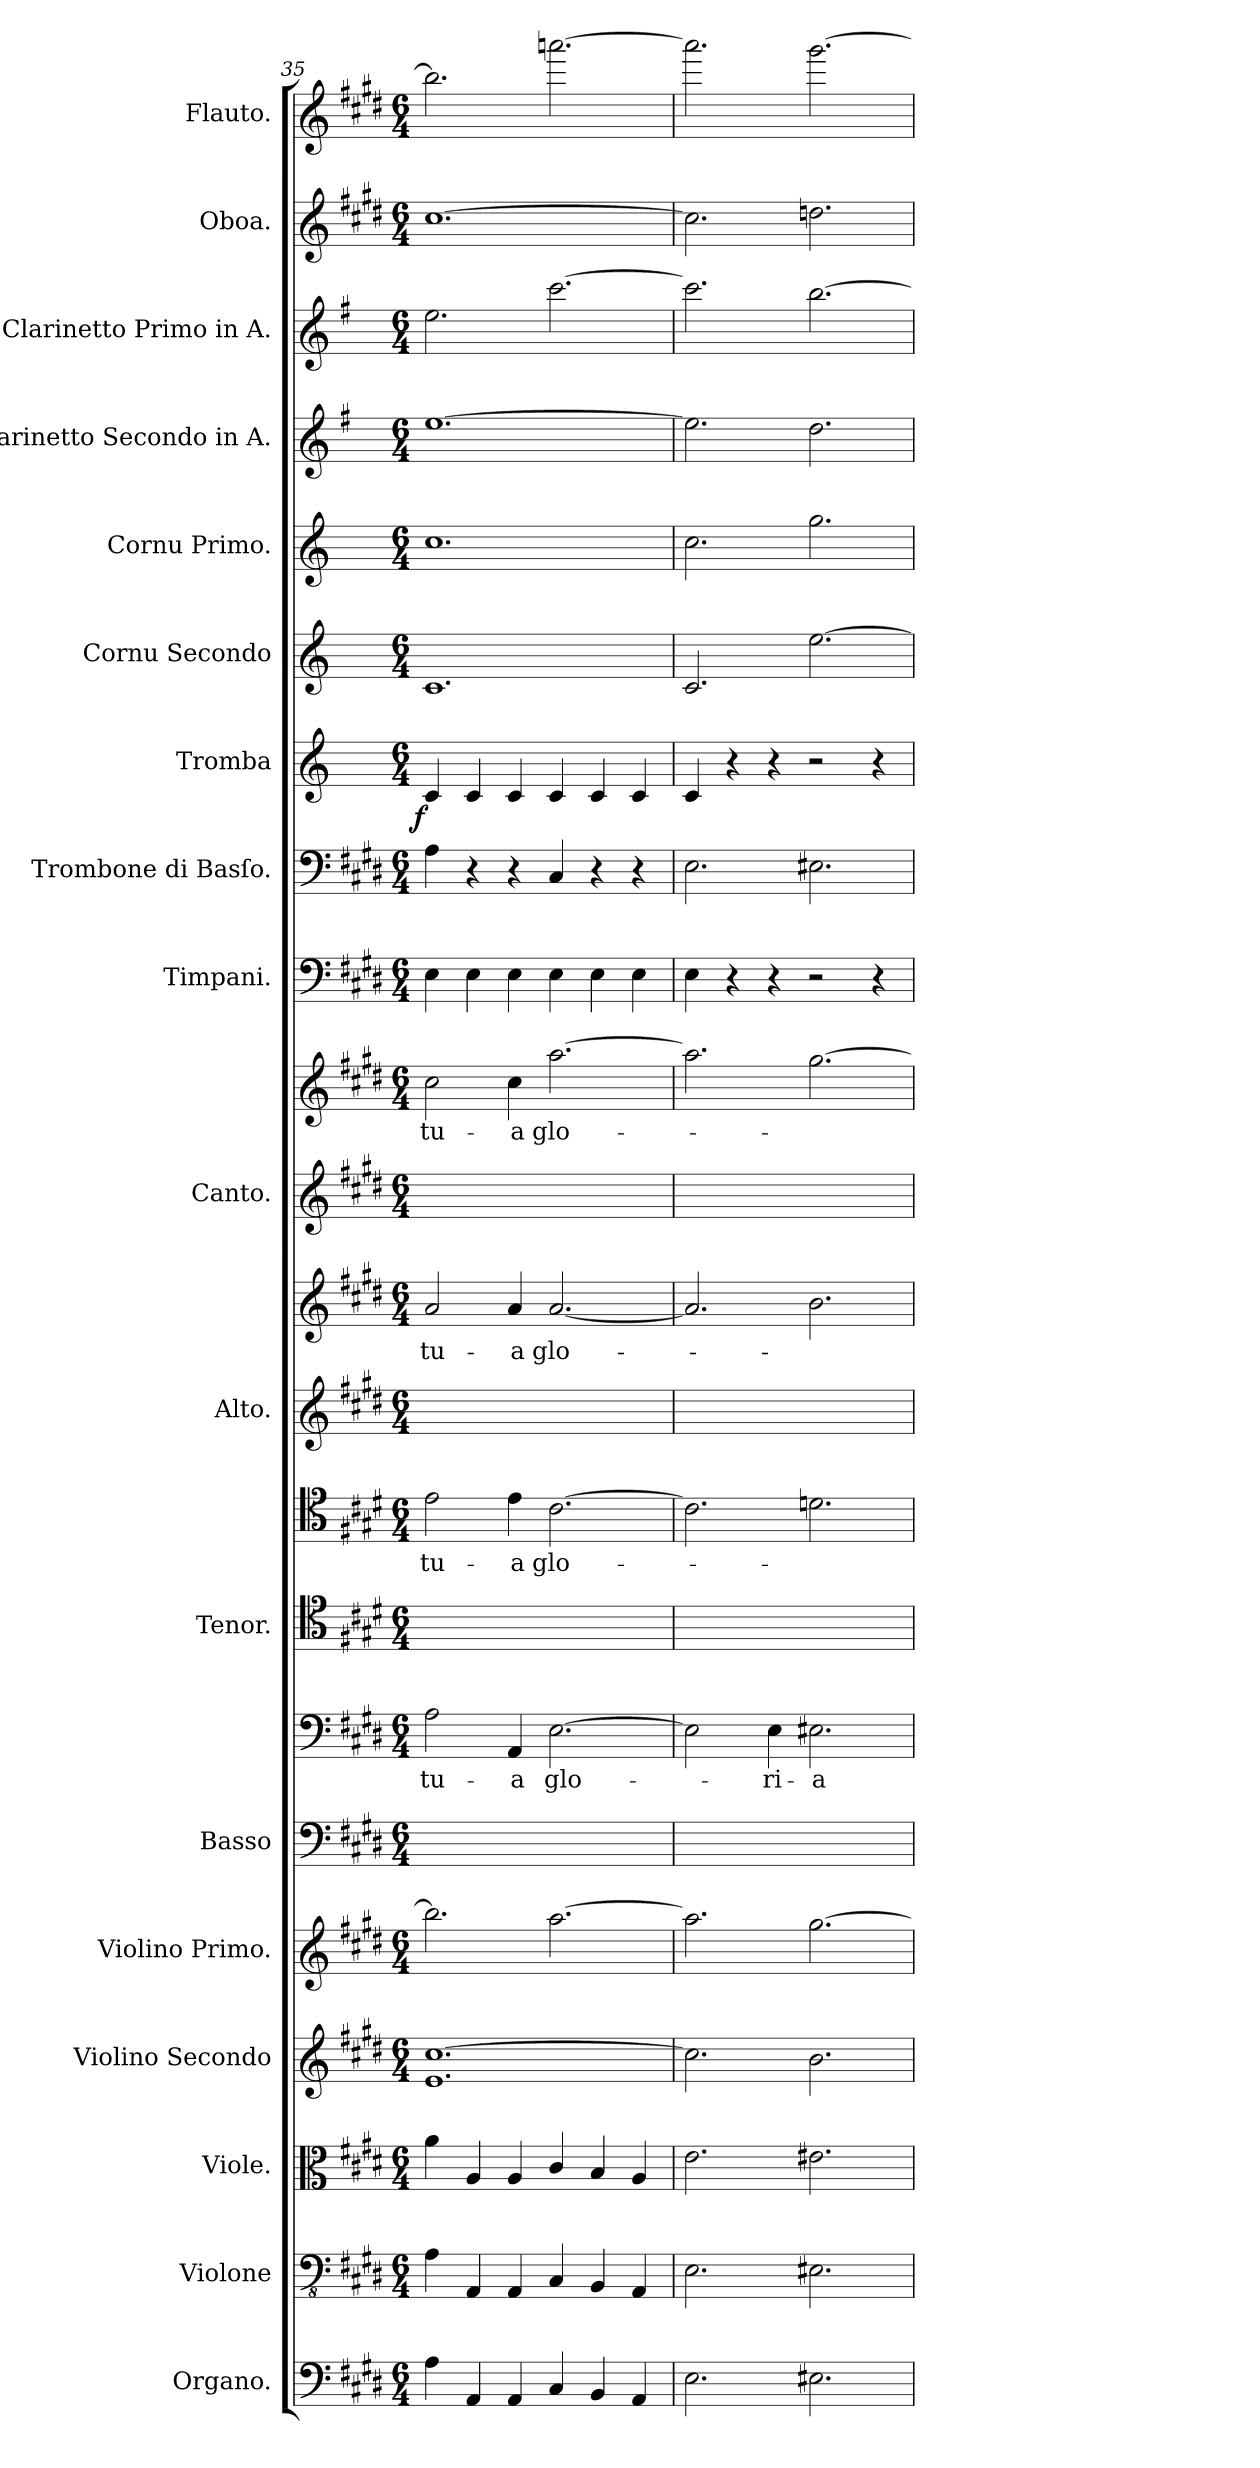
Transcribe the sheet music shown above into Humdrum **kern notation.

**kern	**kern	**kern	**kern	**dynam	**kern	**kern	**kern	**text	**kern	**kern	**text	**kern	**kern	**text	**kern	**kern	**text	**kern	**dynam	**kern	**kern	**dynam	**kern	**kern	**kern	**kern	**kern	**kern
*part22	*part21	*part20	*part19	*part19	*part18	*part17	*part16	*part16	*part15	*part14	*part14	*part13	*part12	*part12	*part11	*part10	*part10	*part9	*part9	*part8	*part7	*part7	*part6	*part5	*part4	*part3	*part2	*part1
*staff22	*staff21	*staff20	*staff19	*staff19	*staff18	*staff17	*staff16	*staff16	*staff15	*staff14	*staff14	*staff13	*staff12	*staff12	*staff11	*staff10	*staff10	*staff9	*staff9	*staff8	*staff7	*staff7	*staff6	*staff5	*staff4	*staff3	*staff2	*staff1
*I"Organo.	*I"Violone	*I"Viole.	*I"Violino Secondo	*	*I"Violino Primo.	*I"Basso	*	*	*I"Tenor.	*	*	*I"Alto.	*	*	*I"Canto.	*	*	*I"Timpani.	*	*I"Trombone di Basſo.	*I"Tromba	*	*I"Cornu Secondo	*I"Cornu Primo.	*I"Clarinetto Secondo in A.	*I"Clarinetto Primo in A.	*I"Oboa.	*I"Flauto.
*I'org	*I'vlne	*	*I'vl 2	*	*I'vl 1	*I'B	*	*	*I'T	*	*	*I'A	*	*	*I'C	*	*	*I'timp	*	*	*I'tr	*	*I'cor 2	*I'cor 1	*I'cl 2 in A	*I'cl 1 in A	*I'ob	*I'fl
*clefF4	*clefFv4	*clefC3	*clefG2	*	*clefG2	*clefF4	*clefF4	*	*clefC4	*clefC4	*	*clefG2	*clefG2	*	*clefG2	*clefG2	*	*clefF4	*	*clefF4	*clefG2	*	*clefG2	*clefG2	*clefG2	*clefG2	*clefG2	*clefG2
*	*	*	*	*	*	*	*	*	*	*	*	*	*	*	*	*	*	*	*	*	*ITrd-2c-4	*	*ITrd5c8	*ITrd5c8	*ITrd2c3	*ITrd2c3	*	*
*k[f#c#g#d#]	*k[f#c#g#d#]	*k[f#c#g#d#]	*k[f#c#g#d#]	*	*k[f#c#g#d#]	*k[f#c#g#d#]	*k[f#c#g#d#]	*	*k[f#c#g#d#]	*k[f#c#g#d#]	*	*k[f#c#g#d#]	*k[f#c#g#d#]	*	*k[f#c#g#d#]	*k[f#c#g#d#]	*	*k[f#c#g#d#]	*	*k[f#c#g#d#]	*k[f#c#g#d#]	*	*k[f#c#g#d#]	*k[f#c#g#d#]	*k[f#c#g#d#]	*k[f#c#g#d#]	*k[f#c#g#d#]	*k[f#c#g#d#]
*M6/4	*M6/4	*M6/4	*M6/4	*	*M6/4	*M6/4	*M6/4	*	*M6/4	*M6/4	*	*M6/4	*M6/4	*	*M6/4	*M6/4	*	*M6/4	*	*M6/4	*M6/4	*	*M6/4	*M6/4	*M6/4	*M6/4	*M6/4	*M6/4
=35	=35	=35	=35	=35	=35	=35	=35	=35	=35	=35	=35	=35	=35	=35	=35	=35	=35	=35	=35	=35	=35	=35	=35	=35	=35	=35	=35	=35
!	!	!	!	!LO:DY:b	!	!	!	!	!	!	!	!	!	!	!	!	!	!	!LO:DY:b:rj	!	!	!LO:DY:b:rj	!	!	!	!	!	!
4A\	4AA\	4a\	1.e [1.cc#	ff&colon;	2.bb\]	1.ryy	2A\	tu-	1.ryy	2e\	tu-	1.ryy	2a/	tu-	1.ryy	2cc#\	tu-	4E\	f&colon;	4A\	4e/	f	1.E	1.e	[1.cc#	2.cc#\	[1.cc#	2.bb\]
4AA/	4AAA/	4A/	.	.	.	.	.	.	.	.	.	.	.	.	.	.	.	4E\	.	4r	4e/	.	.	.	.	.	.	.
4AA/	4AAA/	4A/	.	.	.	.	4AA/	-a	.	4e\	-a	.	4a/	-a	.	4cc#\	-a	4E\	.	4r	4e/	.	.	.	.	.	.	.
4C#/	4CC#/	4c#/	.	.	[2.aa\	.	[2.E\	glo-	.	[2.c#\	glo-	.	[2.a/	glo-	.	[2.aa\	glo-	4E\	.	4C#/	4e/	.	.	.	.	[2.aa\	.	[2.aaan\
4BB/	4BBB/	4B/	.	.	.	.	.	.	.	.	.	.	.	.	.	.	.	4E\	.	4r	4e/	.	.	.	.	.	.	.
4AA/	4AAA/	4A/	.	.	.	.	.	.	.	.	.	.	.	.	.	.	.	4E\	.	4r	4e/	.	.	.	.	.	.	.
=36	=36	=36	=36	=36	=36	=36	=36	=36	=36	=36	=36	=36	=36	=36	=36	=36	=36	=36	=36	=36	=36	=36	=36	=36	=36	=36	=36	=36
2.E\	2.EE\	2.e\	2.cc#\]	.	2.aa\]	1.ryy	2E\]	.	1.ryy	2.c#\]	.	1.ryy	2.a/]	.	1.ryy	2.aa\]	.	4E\	.	2.E\	4e/	.	2.E/	2.e\	2.cc#\]	2.aa\]	2.cc#\]	2.aaa\]
.	.	.	.	.	.	.	.	.	.	.	.	.	.	.	.	.	.	4r	.	.	4r	.	.	.	.	.	.	.
.	.	.	.	.	.	.	4E\	-ri-	.	.	.	.	.	.	.	.	.	4r	.	.	4r	.	.	.	.	.	.	.
2.E#X\	2.EE#X\	2.e#X\	2.b\	.	[2.gg#\	.	2.E#X\	-a	.	2.dn\	.	.	2.b\	.	.	[2.gg#\	.	2r	.	2.E#X\	2r	.	[2.g#\	2.b\	2.b\	[2.gg#\	2.ddn\	[2.ggg#\
.	.	.	.	.	.	.	.	.	.	.	.	.	.	.	.	.	.	4r	.	.	4r	.	.	.	.	.	.	.
=	=	=	=	=	=	=	=	=	=	=	=	=	=	=	=	=	=	=	=	=	=	=	=	=	=	=	=	=
*-	*-	*-	*-	*-	*-	*-	*-	*-	*-	*-	*-	*-	*-	*-	*-	*-	*-	*-	*-	*-	*-	*-	*-	*-	*-	*-	*-	*-
